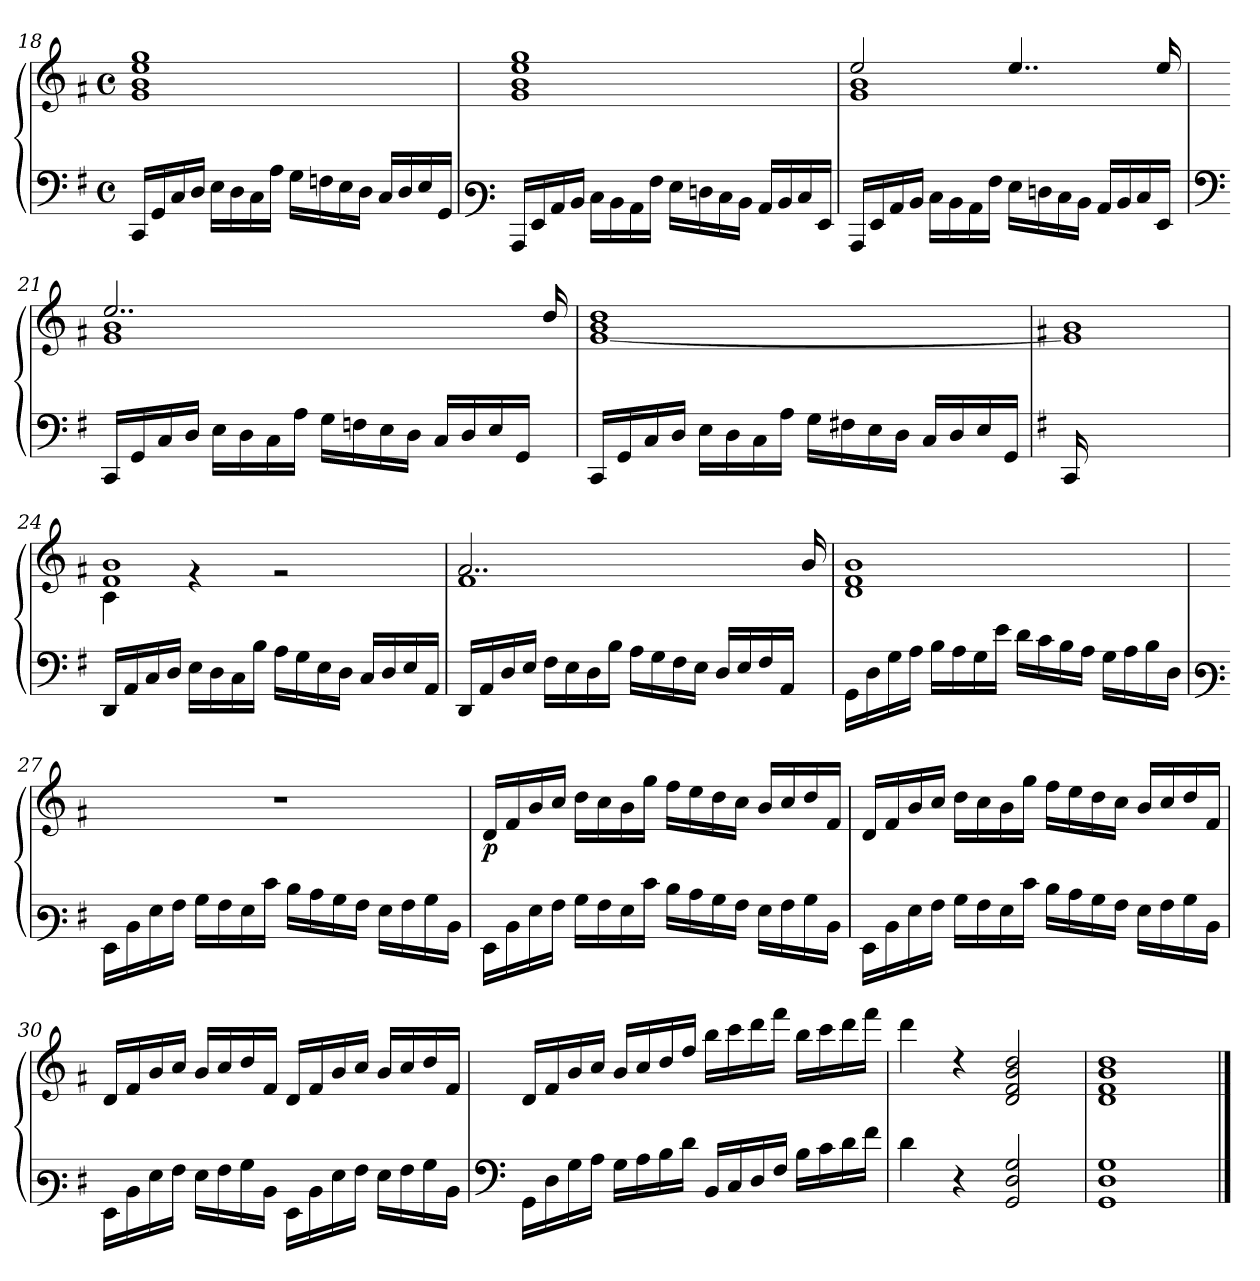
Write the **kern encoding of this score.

**kern	**kern	**dynam
*part1	*part1	*part1
*staff2	*staff1	*staff1/2
*clefF4	*clefG3	*
*k[f#]	*k[f#]	*
*M4/4	*M4/4	*
*met(c)	*met(c)	*
=18	=18	=18
*	*^	*
16CC/LL	1cc 1ee	1e 1g	.
16GG/	.	.	.
16C/	.	.	.
16D/JJ	.	.	.
16E\LL	.	.	.
16D\	.	.	.
16C\	.	.	.
16A\JJ	.	.	.
16G\LL	.	.	.
16Fn\	.	.	.
16E\	.	.	.
16D\JJ	.	.	.
16C/LL	.	.	.
16D/	.	.	.
16E/	.	.	.
16GG/JJ	.	.	.
!!LO:LB:g=z	!!
=19	=19	=19	=19
*clefF3	*	*	*
16CC/LL	1cc 1ee	1e 1g	.
16GG/	.	.	.
16C/	.	.	.
16D/JJ	.	.	.
16E\LL	.	.	.
16D\	.	.	.
16C\	.	.	.
16A\JJ	.	.	.
16G\LL	.	.	.
16Fn\	.	.	.
16E\	.	.	.
16D\JJ	.	.	.
16C/LL	.	.	.
16D/	.	.	.
16E/	.	.	.
16GG/JJ	.	.	.
=20	=20	=20	=20
16CC/LL	2cc/	1e 1g	.
16GG/	.	.	.
16C/	.	.	.
16D/JJ	.	.	.
16E\LL	.	.	.
16D\	.	.	.
16C\	.	.	.
16A\JJ	.	.	.
16G\LL	4..cc/	.	.
16Fn\	.	.	.
16E\	.	.	.
16D\JJ	.	.	.
16C/LL	.	.	.
16D/	.	.	.
16E/	.	.	.
16GG/JJ	16cc/	.	.
!!LO:LB:g=z	!!
=21	=21	=21	=21
*clefF4	*	*	*
16CC/LL	2..cc/	1e 1g	.
16GG/	.	.	.
16C/	.	.	.
16D/JJ	.	.	.
16E\LL	.	.	.
16D\	.	.	.
16C\	.	.	.
16A\JJ	.	.	.
16G\LL	.	.	.
16Fn\	.	.	.
16E\	.	.	.
16D\JJ	.	.	.
16C/LL	.	.	.
16D/	.	.	.
16E/	8.ryy	.	.
16GG/JJ	.	.	.
16ryy	.	16b/	.
*	*v	*v	*
=22	=22	=22
16CC/LL	[<1e 1g 1b	.
16GG/	.	.
16C/	.	.
16D/JJ	.	.
16E\LL	.	.
16D\	.	.
16C\	.	.
16A\JJ	.	.
16G\LL	.	.
16F#X\	.	.
16E\	.	.
16D\JJ	.	.
16C/LL	.	.
16D/	.	.
16E/	.	.
16GG/JJ	.	.
!!LO:PB:g=z
=23	=23	=23
*k[f#]	*k[f#]	*
16CC/LL	(<1e] 1g	.
2...ryy	.	.
=24	=24	=24
*	*^	*
*	*	*^	*
16DD/LL	1g	1d	4A\	.
16AA/	.	.	.	.
16C/	.	.	.	.
16D/JJ	.	.	.	.
16E\LL	.	.	4re	.
16D\	.	.	.	.
16C\	.	.	.	.
16B\JJ	.	.	.	.
16A\LL	.	.	2rf	.
16G\	.	.	.	.
16E\	.	.	.	.
16D\JJ	.	.	.	.
16C/LL	.	.	.	.
16D/	.	.	.	.
16E/	.	.	.	.
16AA/JJ	.	.	.	.
*	*	*v	*v	*
!!LO:LB:g=z
=25	=25	=25	=25
16DD/LL	2..f#/	1d	.
16AA/	.	.	.
16D/	.	.	.
16E/JJ	.	.	.
16F#\LL	.	.	.
16E\	.	.	.
16D\	.	.	.
16B\JJ	.	.	.
16A\LL	.	.	.
16G\	.	.	.
16F#\	.	.	.
16E\JJ	.	.	.
16D/LL	.	.	.
16E/	.	.	.
16F#/	8.ryy	.	.
16AA/JJ	.	.	.
16ryy	.	16g/	.
=26	=26	=26	=26
16GG\LL	1g	1B 1d	.
16D\	.	.	.
16G\	.	.	.
16A\JJ	.	.	.
16B\LL	.	.	.
16A\	.	.	.
16G\	.	.	.
16e\JJ	.	.	.
16d\LL	.	.	.
16c\	.	.	.
16B\	.	.	.
16A\JJ	.	.	.
16G\LL	.	.	.
16A\	.	.	.
16B\	.	.	.
16D\JJ	.	.	.
*	*v	*v	*
!!LO:LB:g=z
=27	=27	=27
*clefF3	*	*
16GG\LL	1r	.
16D\	.	.
16G\	.	.
16A\JJ	.	.
16B\LL	.	.
16A\	.	.
16G\	.	.
16e\JJ	.	.
16d\LL	.	.
16c\	.	.
16B\	.	.
16A\JJ	.	.
16G\LL	.	.
16A\	.	.
16B\	.	.
16D\JJ	.	.
=28	=28	=28
!	!	!LO:DY:b
16GG\LL	16B/LL	p
16D\	16d/	.
16G\	16g/	.
16A\JJ	16a/JJ	.
16B\LL	16b\LL	.
16A\	16a\	.
16G\	16g\	.
16e\JJ	16ee\JJ	.
16d\LL	16dd\LL	.
16c\	16cc\	.
16B\	16b\	.
16A\JJ	16a\JJ	.
16G\LL	16g/LL	.
16A\	16a/	.
16B\	16b/	.
16D\JJ	16d/JJ	.
!!LO:LB:g=z
=29	=29	=29
16GG\LL	16B/LL	.
16D\	16d/	.
16G\	16g/	.
16A\JJ	16a/JJ	.
16B\LL	16b\LL	.
16A\	16a\	.
16G\	16g\	.
16e\JJ	16ee\JJ	.
16d\LL	16dd\LL	.
16c\	16cc\	.
16B\	16b\	.
16A\JJ	16a\JJ	.
16G\LL	16g/LL	.
16A\	16a/	.
16B\	16b/	.
16D\JJ	16d/JJ	.
=30	=30	=30
16GG\LL	16B/LL	.
16D\	16d/	.
16G\	16g/	.
16A\JJ	16a/JJ	.
16G\LL	16g/LL	.
16A\	16a/	.
16B\	16b/	.
16D\JJ	16d/JJ	.
16GG\LL	16B/LL	.
16D\	16d/	.
16G\	16g/	.
16A\JJ	16a/JJ	.
16G\LL	16g/LL	.
16A\	16a/	.
16B\	16b/	.
16D\JJ	16d/JJ	.
!!LO:LB:g=z
=31	=31	=31
*clefF4	*	*
16GG\LL	16B/LL	.
16D\	16d/	.
16G\	16g/	.
16A\JJ	16a/JJ	.
16G\LL	16g/LL	.
16A\	16a/	.
16B\	16b/	.
16d\JJ	16dd/JJ	.
16BB/LL	16gg\LL	.
16C/	16aa\	.
16D/	16bb\	.
16F#/JJ	16ddd\JJ	.
16B\LL	16gg\LL	.
16c\	16aa\	.
16d\	16bb\	.
16f#\JJ	16ddd\JJ	.
=32	=32	=32
4d\	4bb\	.
4r	4rb	.
2GG/ 2D/ 2G/	2B/ 2d/ 2g/ 2b/	.
=33	=33	=33
*^	*^	*
*	*^	*	*	*
1G	1D	1GG	1g 1b	1B 1d	.
*v	*v	*v	*	*	*
*	*v	*v	*
==	==	==
*-	*-	*-
